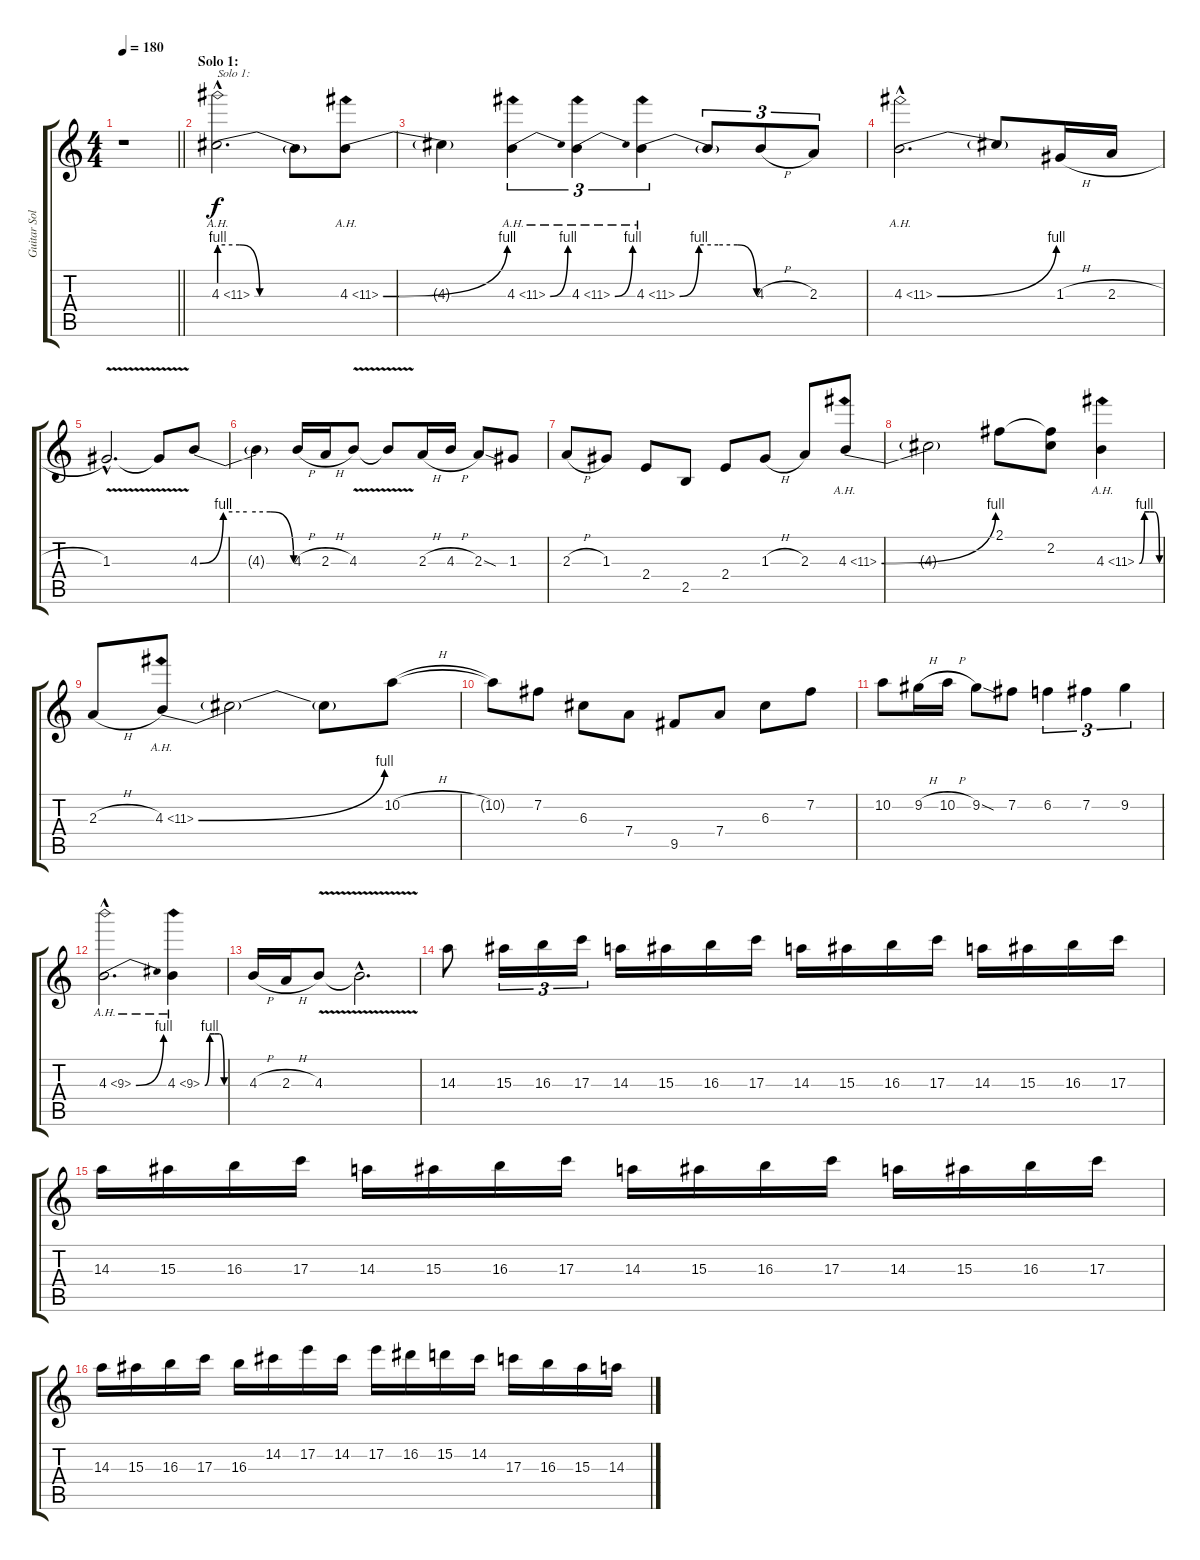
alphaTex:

\track ("Guitar Solo I" "Guitar Sol") {instrument distortionguitar}
\staff {score tabs}
\tuning (E4 B3 G3 D3 A2 E2) {hide}
\ts (4 4)
\tempo 180
\clef g2
\barLineRight lightlight
\ks c
r.1{dy f} |
\section ("" "Solo 1:")
4.3{be (custom 0 4 10 4 20 0 60 0) ah 7 hac}.2{d txt "Solo 1:"} 4.3{t}.8 4.3{be (bend 0 0 60 4) ah 7}.8 |
4.3{t}.4 4.3{be (bend 0 0 60 4) ah 7}.4{tu (3 2)} 4.3{be (bend 0 0 60 4) ah 7}.4{tu (3 2)} 4.3{be (custom 0 0 15 4 30 4 45 4 60 0) ah 7}.4{tu (3 2)} 4.3{t}.8{tu (3 2)} 4.3{h}.8{tu (3 2)} 2.3.8{tu (3 2)} |
4.3{be (bend 0 0 60 4) ah 7 hac}.2{d} 4.3{t}.8 1.3{h}.16 2.3{h}.16 |
1.3{v hac}.2{d} 1.3{t}.8 4.3{be (custom 0 0 15 4 30 4 45 4 60 0)}.8 |
4.3{t}.4 4.3{h}.16 2.3{h}.16 4.3{v}.8 4.3{t}.8 2.3{h}.16 4.3{h}.16 2.3{sod}.8 1.3.8 |
2.3{h}.8 1.3.8 2.4.8 2.5.8 2.4.8 1.3{h}.8 2.3.8 4.3{be (bend 0 0 60 4) ah 7}.8 |
4.3{t}.2 2.1.8 (2.1{t} 2.2).8 4.3{be (custom 0 0 15 4 30 4 45 4 60 0) ah 7}.4 |
2.3{h}.8 4.3{be (bend 0 0 60 4) ah 7}.8 4.3{t}.2 4.3{t}.8 10.2{h}.8 |
10.2{t}.8 7.2.8 6.3.8 7.4.8 9.5.8 7.4.8 6.3.8 7.2.8 |
10.2.8 9.2{h}.16 10.2{h}.16 9.2{sod}.8 7.2.8 6.2.4{tu (3 2)} 7.2.4{tu (3 2)} 9.2.4{tu (3 2)} |
4.3{be (bend 0 0 60 4) ah 5 hac}.2{d} 4.3{be (custom 0 0 15 4 30 4 45 4 60 0) ah 5}.4 |
4.3{h}.16 2.3{h}.16 4.3{v}.8 4.3{hac t}.2{d} |
14.3.8 15.3.16{tu (3 2)} 16.3.16{tu (3 2)} 17.3.16{tu (3 2)} 14.3.16 15.3.16 16.3.16 17.3.16 14.3.16 15.3.16 16.3.16 17.3.16 14.3.16 15.3.16 16.3.16 17.3.16 |
14.3.16 15.3.16 16.3.16 17.3.16 14.3.16 15.3.16 16.3.16 17.3.16 14.3.16 15.3.16 16.3.16 17.3.16 14.3.16 15.3.16 16.3.16 17.3.16 |
14.3.16 15.3.16 16.3.16 17.3.16 16.3.16 14.2.16 17.2.16 14.2.16 17.2.16 16.2.16 15.2.16 14.2.16 17.3.16 16.3.16 15.3.16 14.3.16
